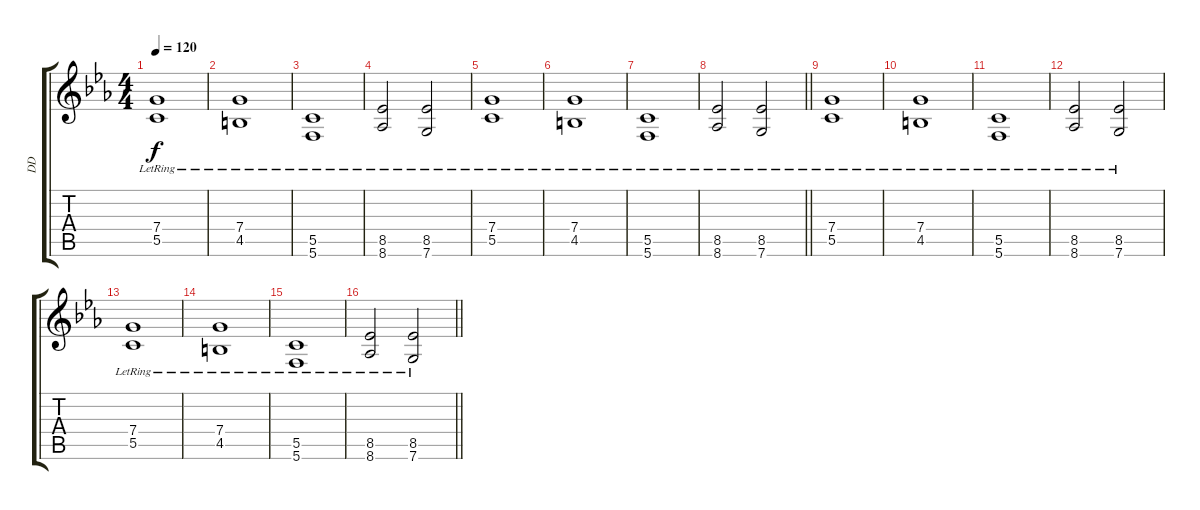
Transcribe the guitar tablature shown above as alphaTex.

\track ("DD" "DD") {instrument electricguitarjazz}
\staff {score tabs}
\tuning (D4 A3 F3 C3 G2 C2) {hide}
\ts (4 4)
\section ("" "")
\tempo 120
\clef g2
\ks cminor
(7.4{lr} 5.5{lr}).1{dy f} |
(7.4{lr} 4.5{lr}).1 |
(5.5{lr} 5.6{lr}).1 |
(8.5{lr} 8.6{lr}).2 (8.5{lr} 7.6{lr}).2 |
(7.4{lr} 5.5{lr}).1 |
(7.4{lr} 4.5{lr}).1 |
(5.5{lr} 5.6{lr}).1 |
\barLineRight lightlight
(8.5{lr} 8.6{lr}).2 (8.5{lr} 7.6{lr}).2 |
(7.4{lr} 5.5{lr}).1 |
(7.4{lr} 4.5{lr}).1 |
(5.5{lr} 5.6{lr}).1 |
(8.5{lr} 8.6{lr}).2 (8.5{lr} 7.6{lr}).2 |
(7.4{lr} 5.5{lr}).1 |
(7.4{lr} 4.5{lr}).1 |
(5.5{lr} 5.6{lr}).1 |
\barLineRight lightlight
(8.5{lr} 8.6{lr}).2 (8.5{lr} 7.6{lr}).2
